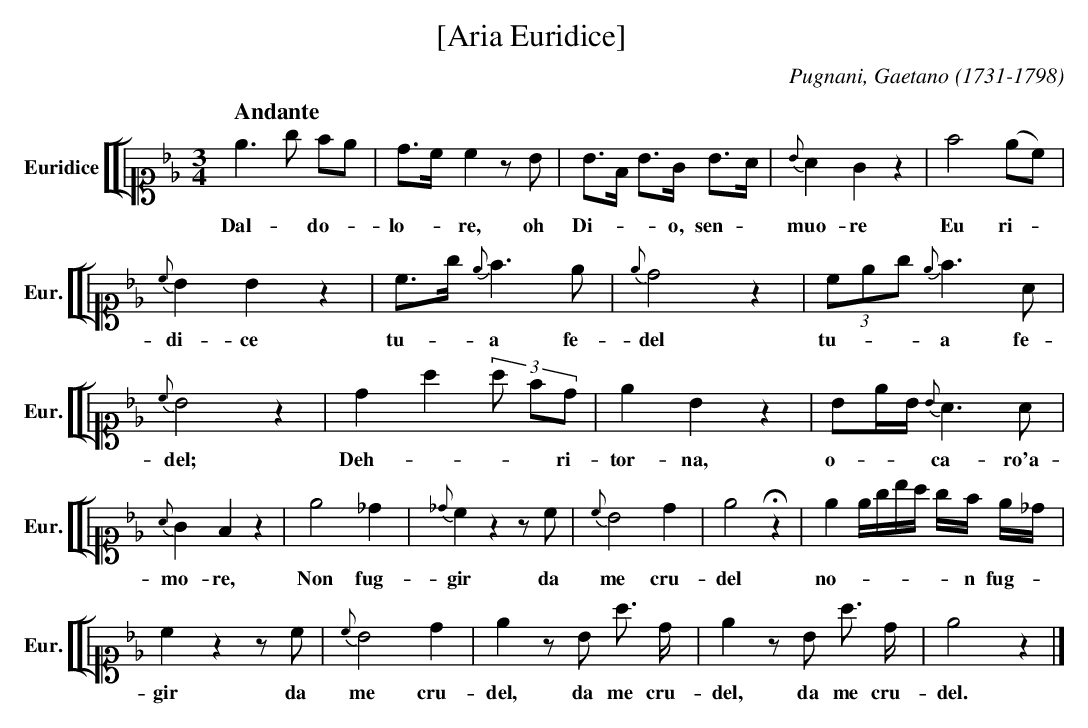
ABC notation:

X:1
T:[Aria Euridice]
C:Pugnani, Gaetano (1731-1798)
M:3/4
L:1/4
K:Bb
V: 20 clef=alto1 name="Euridice" sname="Eur."
%%staves [[ 20 ]]
[Q:"Andante"] e>g f/e/ | d/>c/ c z/B/ | B/>F/ B/>G/ B/>A/ | {B}AGz | \
w: Dal-~ do--lo--re, oh Di---o, sen-~ muo-re
   f2 (e/c/) | {c}BBz | c/>g/ {e}f>e | {e}d2z | (3c/e/g/ {e}f>A | {c}B2z | \
w: Eu ri--di-ce tu--a fe-del tu---a fe-del;
   da (3a/ f/d/ | eBz | B/e//B// {B}A>A | {A}GFz | \
w: Deh---~ ri-tor-na, o--~ ca-ro'a-mo-re,
   e2 _d | {_d}czz/c/ | {c}B2d | e2 !fermata!z | e e//g//b//a// g//f// e//_d// | czz/ \
w: Non fug-gir da me cru-del no------n fug--gir
   c/ | {c}B2d | e z/B/ a/> d/ | e z/B/ a/> d/ | e2z |] \
w: da me cru-del, da me cru-del, da me cru-del.
